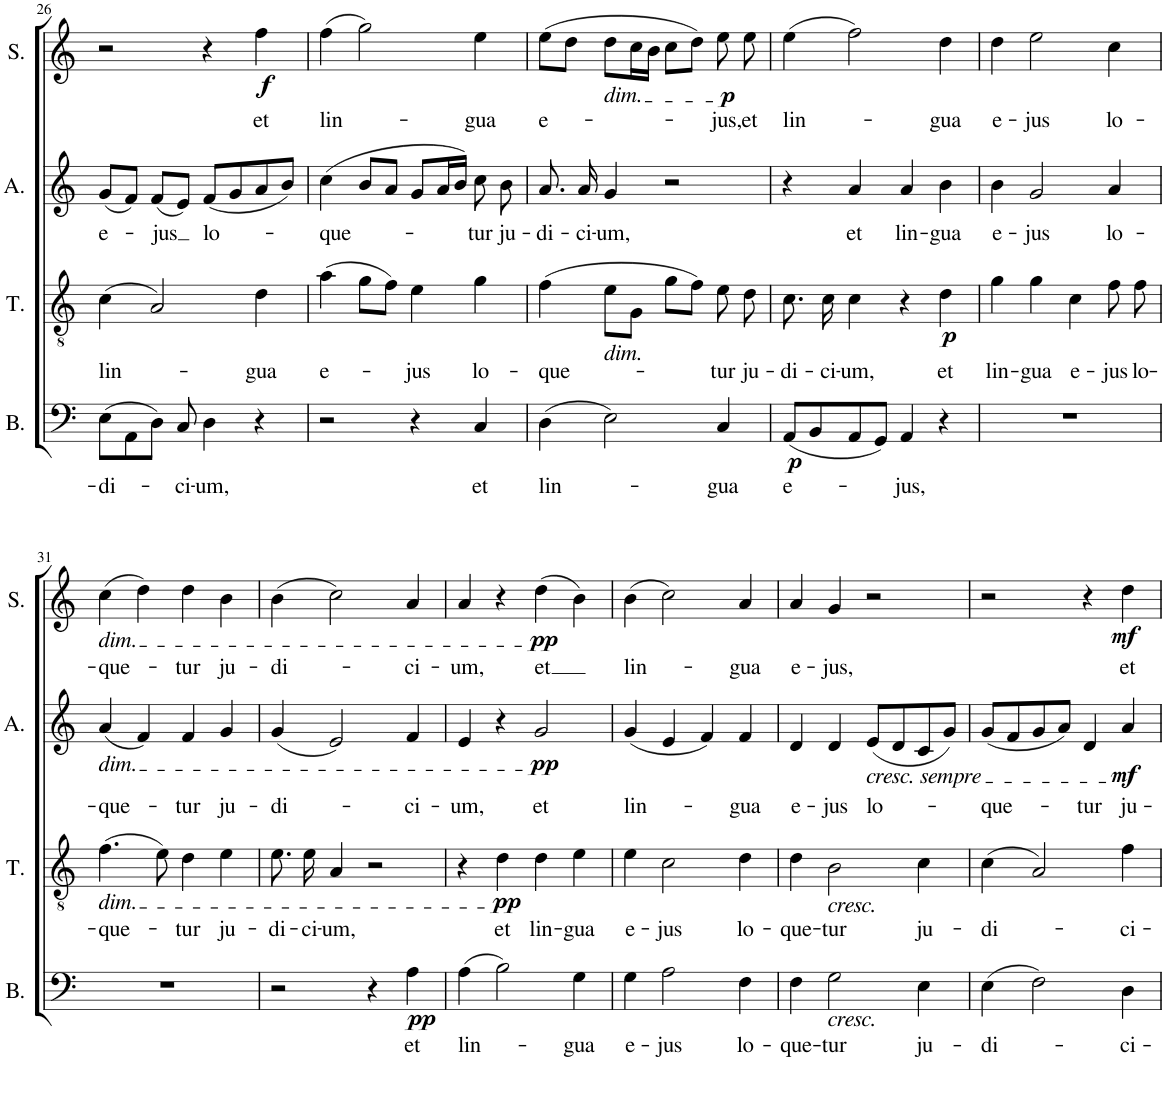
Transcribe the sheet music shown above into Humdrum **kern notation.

**kern	**text	**dynam	**kern	**text	**dynam	**kern	**text	**dynam	**kern	**text	**dynam
*part4	*part4	*part4	*part3	*part3	*part3	*part2	*part2	*part2	*part1	*part1	*part1
*staff4	*staff4	*staff4	*staff3	*staff3	*staff3	*staff2	*staff2	*staff2	*staff1	*staff1	*staff1
*I"Bass	*	*	*I"Tenor	*	*	*I"Alto	*	*	*I"Soprano	*	*
*I'B.	*	*	*I'T.	*	*	*I'A.	*	*	*I'S.	*	*
!!LO:PB:g=z
*clefF4	*	*	*clefGv2	*	*	*clefG2	*	*	*clefG2	*	*
*k[]	*	*	*k[]	*	*	*k[]	*	*	*k[]	*	*
*M2/2	*	*	*M2/2	*	*	*M2/2	*	*	*M2/2	*	*
*met(c|)	*	*	*met(c|)	*	*	*met(c|)	*	*	*met(c|)	*	*
=26	=26	=26	=26	=26	=26	=26	=26	=26	=26	=26	=26
!	!LO:LY:b	!	!	!LO:LY:b	!	!	!LO:LY:b	!	!	!	!
(8E\L	-di-	.	(4c\	lin-	.	(8g/L	e-	.	2r	.	.
8AA\	.	.	.	.	.	8f/J)	.	.	.	.	.
!	!	!	!	!	!	!	!LO:LY:b	!	!	!	!
8D\J)	.	.	2A/)	.	.	(8f/L	-jus	.	.	.	.
!	!LO:LY:b	!	!	!	!	!	!	!	!	!	!
8C/	-ci-	.	.	.	.	8e/J)	.	.	.	.	.
!	!LO:LY:b	!	!	!	!	!	!LO:LY:b	!	!	!	!
4D\	-um,	.	.	.	.	(8f/L	lo-	.	4r	.	.
.	.	.	.	.	.	8g/	.	.	.	.	.
!	!	!	!	!LO:LY:b	!	!	!	!	!	!LO:LY:b	!LO:DY:b
4r	.	.	4d\	-gua	.	8a/	.	.	4ff\	et	f
.	.	.	.	.	.	8b/J)	.	.	.	.	.
=27	=27	=27	=27	=27	=27	=27	=27	=27	=27	=27	=27
!	!	!	!	!LO:LY:b	!	!	!LO:LY:b	!	!	!LO:LY:b	!
2r	.	.	(4a\	e-	.	(4cc\	-que-	.	(4ff\	lin-	.
.	.	.	8g\L	.	.	8b/L	.	.	2gg\)	.	.
.	.	.	8f\J)	.	.	8a/J	.	.	.	.	.
!	!	!	!	!LO:LY:b	!	!	!	!	!	!	!
4r	.	.	4e\	jus	.	8g/L	.	.	.	.	.
.	.	.	.	.	.	16a/L	.	.	.	.	.
.	.	.	.	.	.	16b/JJ)	.	.	.	.	.
!	!LO:LY:b	!	!	!LO:LY:b	!	!	!LO:LY:b	!	!	!LO:LY:b	!
4C/	et	.	4g\	lo-	.	8cc\	-tur	.	4ee\	-gua	.
!	!	!	!	!	!	!	!LO:LY:b	!	!	!	!
.	.	.	.	.	.	8b\	ju-	.	.	.	.
=28	=28	=28	=28	=28	=28	=28	=28	=28	=28	=28	=28
!	!LO:LY:b	!	!	!LO:LY:b	!	!	!LO:LY:b	!	!	!LO:LY:b	!
(4D\	lin-	.	(4f\	-que-	.	8.a/	-di-	.	(8ee\L	e-	.
.	.	.	.	.	.	.	.	.	8dd\J	.	.
!	!	!	!	!	!	!	!LO:LY:b	!	!	!	!
.	.	.	.	.	.	16a/	-ci-	.	.	.	.
!	!	!	!	!	!	!	!	!	!LO:TX:b:i:t=dim.	!	!
!	!	!	!LO:TX:b:i:t=dim.	!	!	!	!	!	!	!	!
!	!	!	!	!	!	!	!LO:LY:b	!	!	!	!
2E\)	.	.	8e\L	.	.	4g/	-um,	.	8dd\L	.	.
.	.	.	8G\J	.	.	.	.	.	16cc\L	.	.
.	.	.	.	.	.	.	.	.	16b\JJ	.	.
.	.	.	8g\L	.	.	2r	.	.	8cc\L	.	.
.	.	.	8f\J)	.	.	.	.	.	8dd\J)	.	.
!	!LO:LY:b	!	!	!LO:LY:b	!	!	!	!	!	!LO:LY:b	!LO:DY:b
4C/	-gua	.	8e\	-tur	.	.	.	.	8ee\	-jus,	p
!	!	!	!	!LO:LY:b	!	!	!	!	!	!LO:LY:b	!
.	.	.	8d\	ju-	.	.	.	.	8ee\	et	.
=29	=29	=29	=29	=29	=29	=29	=29	=29	=29	=29	=29
!	!LO:LY:b	!LO:DY:b	!	!LO:LY:b	!	!	!	!	!	!LO:LY:b	!
(8AA/L	e-	p	8.c\	-di-	.	4r	.	.	(4ee\	lin-	.
8BB/	.	.	.	.	.	.	.	.	.	.	.
!	!	!	!	!LO:LY:b	!	!	!	!	!	!	!
.	.	.	16c\	-ci-	.	.	.	.	.	.	.
!	!	!	!	!LO:LY:b	!	!	!LO:LY:b	!	!	!	!
8AA/	.	.	4c\	-um,	.	4a/	et	.	2ff\)	.	.
8GG/J)	.	.	.	.	.	.	.	.	.	.	.
!	!LO:LY:b	!	!	!	!	!	!LO:LY:b	!	!	!	!
4AA/	-jus,	.	4r	.	.	4a/	lin-	.	.	.	.
!	!	!	!	!LO:LY:b	!LO:DY:b	!	!LO:LY:b	!	!	!LO:LY:b	!
4r	.	.	4d\	et	p	4b\	-gua	.	4dd\	-gua	.
=30	=30	=30	=30	=30	=30	=30	=30	=30	=30	=30	=30
!	!	!	!	!LO:LY:b	!	!	!LO:LY:b	!	!	!LO:LY:b	!
1r	.	.	4g\	lin-	.	4b\	e-	.	4dd\	e-	.
!	!	!	!	!LO:LY:b	!	!	!LO:LY:b	!	!	!LO:LY:b	!
.	.	.	4g\	-gua	.	2g/	-jus	.	2ee\	-jus	.
!	!	!	!	!LO:LY:b	!	!	!	!	!	!	!
.	.	.	4c\	e-	.	.	.	.	.	.	.
!	!	!	!	!LO:LY:b	!	!	!LO:LY:b	!	!	!LO:LY:b	!
.	.	.	8f\	-jus	.	4a/	lo-	.	4cc\	lo-	.
!	!	!	!	!LO:LY:b	!	!	!	!	!	!	!
.	.	.	8f\	lo-	.	.	.	.	.	.	.
!!LO:LB:g=z
=31	=31	=31	=31	=31	=31	=31	=31	=31	=31	=31	=31
!	!	!	!	!	!	!	!	!	!LO:TX:b:i:t=dim.	!	!
!	!	!	!	!	!	!LO:TX:b:i:t=dim.	!	!	!	!	!
!	!	!	!LO:TX:b:i:t=dim.	!	!	!	!	!	!	!	!
!	!	!	!	!LO:LY:b	!	!	!LO:LY:b	!	!	!LO:LY:b	!
1r	.	.	(4.f\	-que-	.	(4a/	-que-	.	(4cc\	-que-	.
.	.	.	.	.	.	4f/)	.	.	4dd\)	.	.
.	.	.	8e\)	.	.	.	.	.	.	.	.
!	!	!	!	!LO:LY:b	!	!	!LO:LY:b	!	!	!LO:LY:b	!
.	.	.	4d\	-tur	.	4f/	-tur	.	4dd\	-tur	.
!	!	!	!	!LO:LY:b	!	!	!LO:LY:b	!	!	!LO:LY:b	!
.	.	.	4e\	ju-	.	4g/	ju-	.	4b\	ju-	.
=32	=32	=32	=32	=32	=32	=32	=32	=32	=32	=32	=32
!	!	!	!	!LO:LY:b	!	!	!LO:LY:b	!	!	!LO:LY:b	!
2r	.	.	8.e\	-di-	.	(4g/	-di-	.	(4b\	-di-	.
!	!	!	!	!LO:LY:b	!	!	!	!	!	!	!
.	.	.	16e\	-ci-	.	.	.	.	.	.	.
!	!	!	!	!LO:LY:b	!	!	!	!	!	!	!
.	.	.	4A/	-um,	.	2e/)	.	.	2cc\)	.	.
4r	.	.	2r	.	.	.	.	.	.	.	.
!	!LO:LY:b	!LO:DY:b	!	!	!	!	!LO:LY:b	!	!	!LO:LY:b	!
4A\	et	pp	.	.	.	4f/	-ci-	.	4a/	-ci-	.
=33	=33	=33	=33	=33	=33	=33	=33	=33	=33	=33	=33
!	!LO:LY:b	!	!	!	!	!	!LO:LY:b	!	!	!LO:LY:b	!
(4A\	lin-	.	4r	.	.	4e/	-um,	.	4a/	-um,	.
!	!	!	!	!LO:LY:b	!LO:DY:b	!	!	!	!	!	!
2B\)	.	.	4d\	et	pp	4r	.	.	4r	.	.
!	!	!	!	!LO:LY:b	!	!	!LO:LY:b	!LO:DY:b	!	!LO:LY:b	!LO:DY:b
.	.	.	4d\	lin-	.	2g/	et	pp	(4dd\	et	pp
!	!LO:LY:b	!	!	!LO:LY:b	!	!	!	!	!	!	!
4G\	-gua	.	4e\	-gua	.	.	.	.	4b\)	.	.
=34	=34	=34	=34	=34	=34	=34	=34	=34	=34	=34	=34
!	!LO:LY:b	!	!	!LO:LY:b	!	!	!LO:LY:b	!	!	!LO:LY:b	!
4G\	e-	.	4e\	e-	.	(4g/	lin-	.	(4b\	lin-	.
!	!LO:LY:b	!	!	!LO:LY:b	!	!	!	!	!	!	!
2A\	-jus	.	2c\	-jus	.	4e/	.	.	2cc\)	.	.
.	.	.	.	.	.	4f/)	.	.	.	.	.
!	!LO:LY:b	!	!	!LO:LY:b	!	!	!LO:LY:b	!	!	!LO:LY:b	!
4F\	lo-	.	4d\	lo-	.	4f/	-gua	.	4a/	-gua	.
=35	=35	=35	=35	=35	=35	=35	=35	=35	=35	=35	=35
!	!LO:LY:b	!	!	!LO:LY:b	!	!	!LO:LY:b	!	!	!LO:LY:b	!
4F\	-que-	.	4d\	-que-	.	4d/	e-	.	4a/	e-	.
!	!	!	!LO:TX:b:i:t=cresc.	!	!	!	!	!	!	!	!
!LO:TX:b:i:t=cresc.	!	!	!	!	!	!	!	!	!	!	!
!	!LO:LY:b	!	!	!LO:LY:b	!	!	!LO:LY:b	!	!	!LO:LY:b	!
2G\	-tur	.	2B\	-tur	.	4d/	-jus	.	4g/	-jus,	.
!	!	!	!	!	!	!LO:TX:b:i:t=cresc. sempre	!	!	!	!	!
!	!	!	!	!	!	!	!LO:LY:b	!	!	!	!
.	.	.	.	.	.	(8e/L	lo-	.	2r	.	.
.	.	.	.	.	.	8d/	.	.	.	.	.
!	!LO:LY:b	!	!	!LO:LY:b	!	!	!	!	!	!	!
4E\	ju-	.	4c\	ju-	.	8c/	.	.	.	.	.
.	.	.	.	.	.	8g/J)	.	.	.	.	.
=36	=36	=36	=36	=36	=36	=36	=36	=36	=36	=36	=36
!	!LO:LY:b	!	!	!LO:LY:b	!	!	!LO:LY:b	!	!	!	!
(4E\	-di-	.	(4c\	-di-	.	(8g/L	-que-	.	2r	.	.
.	.	.	.	.	.	8f/	.	.	.	.	.
2F\)	.	.	2A/)	.	.	8g/	.	.	.	.	.
.	.	.	.	.	.	8a/J)	.	.	.	.	.
!	!	!	!	!	!	!	!LO:LY:b	!	!	!	!
.	.	.	.	.	.	4d/	-tur	.	4r	.	.
!	!LO:LY:b	!	!	!LO:LY:b	!	!	!LO:LY:b	!LO:DY:b	!	!LO:LY:b	!LO:DY:b
4D\	-ci-	.	4f\	-ci-	.	4a/	ju-	mf	4dd\	et	mf
=	=	=	=	=	=	=	=	=	=	=	=
*-	*-	*-	*-	*-	*-	*-	*-	*-	*-	*-	*-
